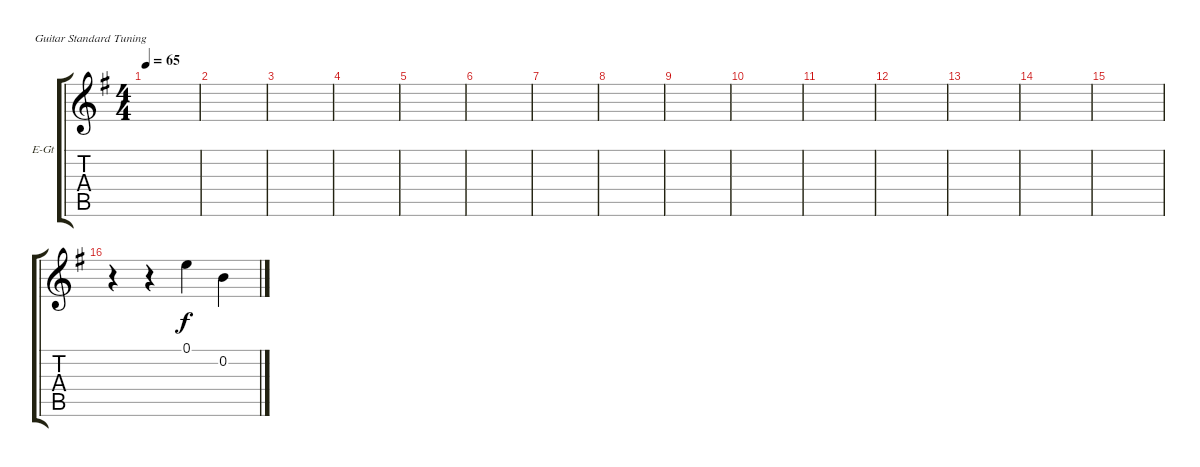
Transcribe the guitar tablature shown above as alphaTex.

\defaultSystemsLayout 4
\bracketExtendMode groupsimilarinstruments
\firstSystemTrackNameOrientation horizontal
\otherSystemsTrackNameOrientation horizontal
\track ("Electric Guitar" "E-Gt") {instrument electricguitarclean}
\staff {score tabs}
\tuning (E4 B3 G3 D3 A2 E2)
\ts (4 4)
\tempo 65
\clef g2
\ks g
|
|
|
|
|
|
|
|
|
|
|
|
|
|
|
r.4 r.4 0.1.4 0.2.4
